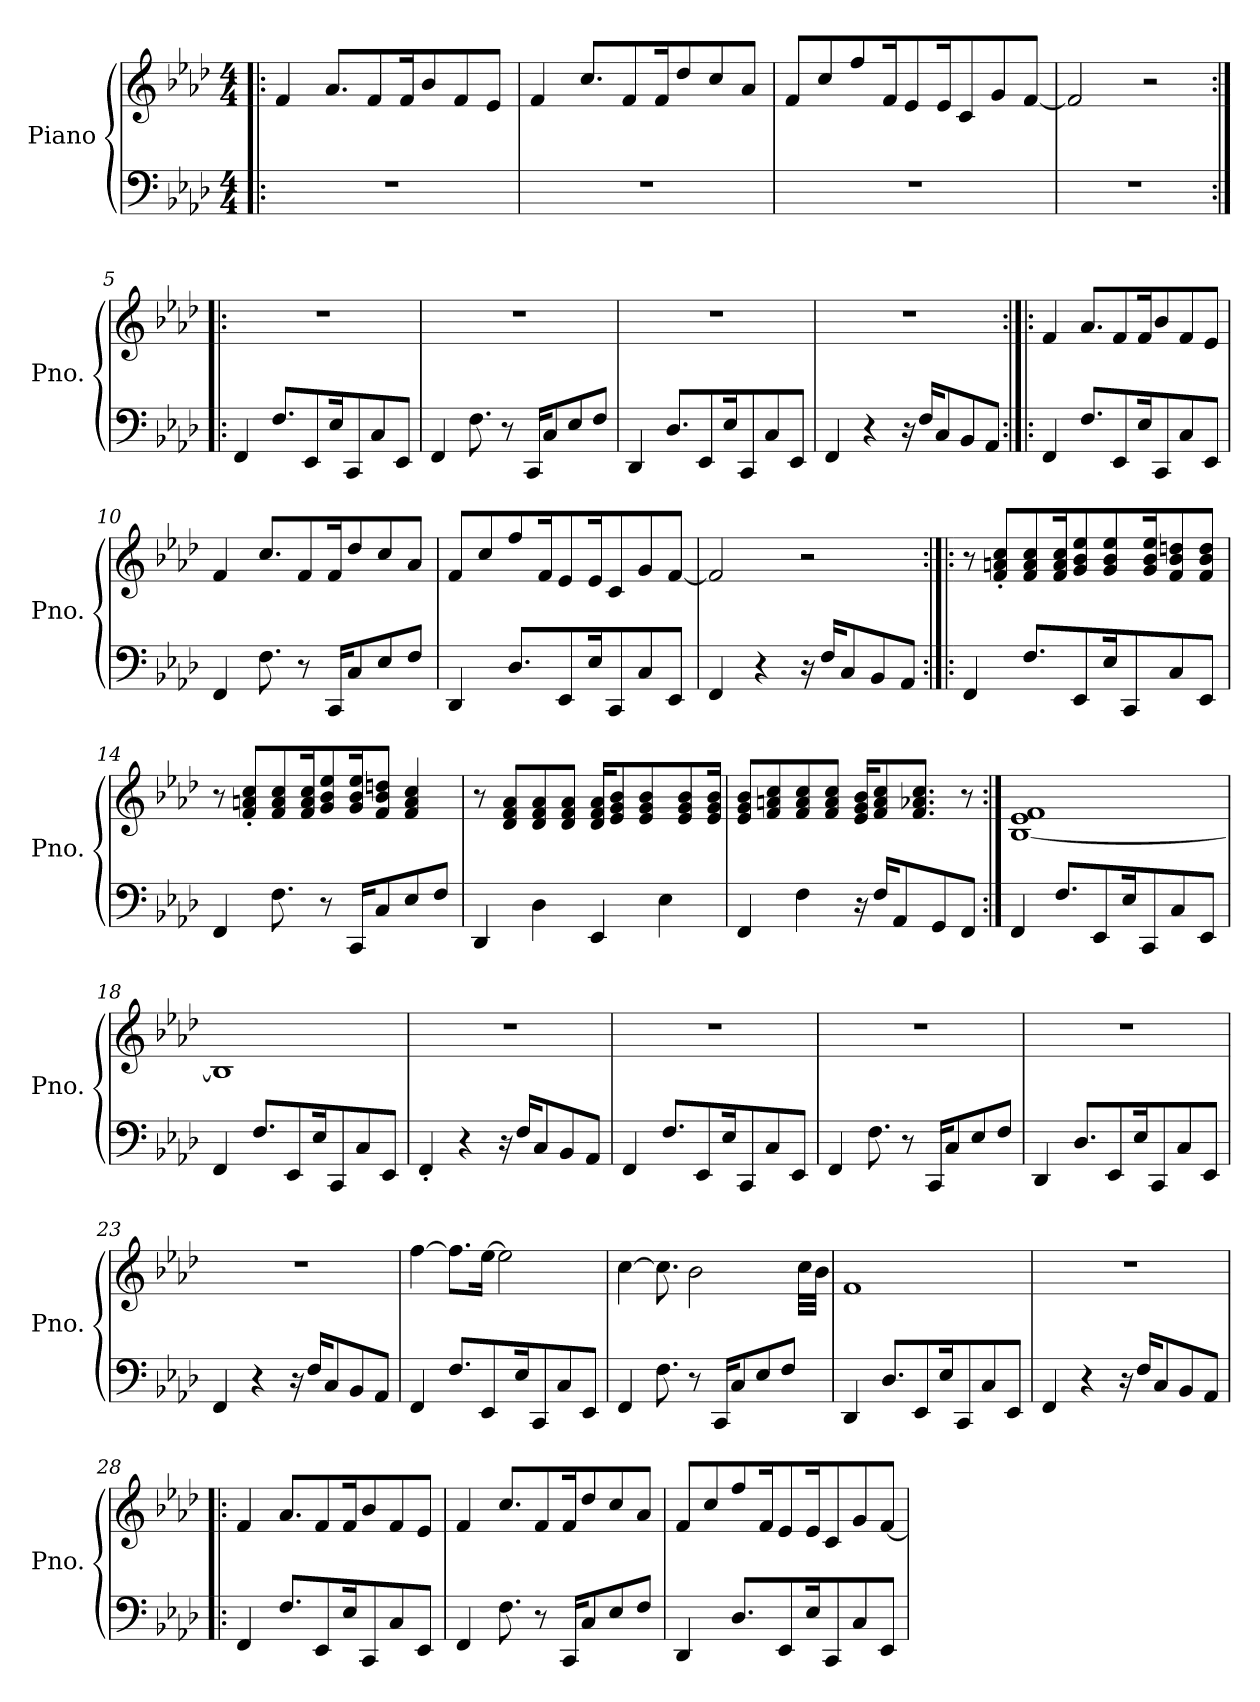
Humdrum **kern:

**kern	**kern
*part1	*part1
*staff2	*staff1
*I"Piano	*
*I'Pno.	*
*clefF4	*clefG2
*k[b-e-a-d-]	*k[b-e-a-d-]
*A-:	*A-:
*M4/4	*M4/4
=1!|:	=1!|:
1r	4f/
.	8.a-/L
.	8f/
.	16f/K
.	8b-/
.	8f/
.	8e-/J
=2	=2
1r	4f/
.	8.cc/L
.	8f/
.	16f/K
.	8dd-/
.	8cc/
.	8a-/J
=3	=3
1r	8f/L
.	8cc/
.	8ff/
.	16f/K
.	8e-/
.	16e-/K
.	8c/
.	8g/
.	[8f/J
=4	=4
1r	2f/]
.	2r
!!LO:LB:g=z
=5:|!|:	=5:|!|:
4FF/	1r
8.F/L	.
8EE-/	.
16E-/K	.
8CC/	.
8C/	.
8EE-/J	.
=6	=6
4FF/	1r
8.F\	.
8r	.
16CC/KL	.
8C/	.
8E-/	.
8F/J	.
=7	=7
4DD-/	1r
8.D-/L	.
8EE-/	.
16E-/K	.
8CC/	.
8C/	.
8EE-/J	.
=8	=8
4FF/	1r
4r	.
16r	.
16F/KL	.
8C/	.
8BB-/	.
8AA-/J	.
!!LO:LB:g=z
=9:|!|:	=9:|!|:
4FF/	4f/
8.F/L	8.a-/L
8EE-/	8f/
16E-/K	16f/K
8CC/	8b-/
8C/	8f/
8EE-/J	8e-/J
=10	=10
4FF/	4f/
8.F\	8.cc/L
8r	8f/
16CC/KL	16f/K
8C/	8dd-/
8E-/	8cc/
8F/J	8a-/J
=11	=11
4DD-/	8f/L
.	8cc/
8.D-/L	8ff/
.	16f/K
8EE-/	8e-/
16E-/K	16e-/K
8CC/	8c/
8C/	8g/
8EE-/J	[8f/J
=12	=12
4FF/	2f/]
4r	.
16r	2r
16F/KL	.
8C/	.
8BB-/	.
8AA-/J	.
!!LO:LB:g=z
=13:|!|:	=13:|!|:
4FF/	8r
.	8f/' 8an/' 8cc/'L
8.F/L	8f/ 8a/ 8cc/
.	16f/ 16a/ 16cc/K
8EE-/	8g/ 8b-/ 8ee-/
16E-/K	8g/ 8b-/ 8ee-/
8CC/	.
.	16g/ 16b-/ 16ee-/K
8C/	8f/ 8b-/ 8ddn/
8EE-/J	8f/ 8b-/ 8dd/J
=14	=14
4FF/	8r
.	8f/' 8an/' 8cc/'L
8.F\	8f/ 8a/ 8cc/
.	16f/ 16a/ 16cc/K
8r	8g/ 8b-/ 8ee-/
16CC/KL	16g/ 16b-/ 16ee-/K
8C/	8f/ 8b-/ 8ddn/J
8E-/	4f/ 4a/ 4cc/
8F/J	.
!!LO:LB:g=z
=15	=15
4DD-/	8r
.	8d-/ 8f/ 8a-/L
4D-\	8d-/ 8f/ 8a-/
.	8d-/ 8f/ 8a-/J
4EE-/	16d-/ 16f/ 16a-/KL
.	8e-/ 8g/ 8b-/
.	8e-/ 8g/ 8b-/
4E-\	.
.	8e-/ 8g/ 8b-/
.	16e-/ 16g/ 16b-/Jk
=16	=16
4FF/	8e-/ 8g/ 8b-/L
.	8f/ 8an/ 8cc/
4F\	8f/ 8a/ 8cc/
.	8f/ 8a/ 8cc/J
16r	16e-/ 16g/ 16b-/KL
16F/KL	8f/ 8a/ 8cc/
8AA-/	.
.	8.f/ 8.a-X/ 8.cc/J
8GG/	.
8FF/J	8r
!!LO:PB:g=z
=17:|!	=17:|!
4FF/	[1B- 1e- 1f
8.F/L	.
8EE-/	.
16E-/K	.
8CC/	.
8C/	.
8EE-/J	.
=18	=18
4FF/	1B-]
8.F/L	.
8EE-/	.
16E-/K	.
8CC/	.
8C/	.
8EE-/J	.
=19	=19
4FF'/	1r
4r	.
16r	.
16F/KL	.
8C/	.
8BB-/	.
8AA-/J	.
!!LO:LB:g=z
=20	=20
4FF/	1r
8.F/L	.
8EE-/	.
16E-/K	.
8CC/	.
8C/	.
8EE-/J	.
=21	=21
4FF/	1r
8.F\	.
8r	.
16CC/KL	.
8C/	.
8E-/	.
8F/J	.
=22	=22
4DD-/	1r
8.D-/L	.
8EE-/	.
16E-/K	.
8CC/	.
8C/	.
8EE-/J	.
=23	=23
4FF/	1r
4r	.
16r	.
16F/KL	.
8C/	.
8BB-/	.
8AA-/J	.
!!LO:LB:g=z
=24	=24
4FF/	[4ff\
8.F/L	8.ff\L]
8EE-/	[16ee-\Jk
.	2ee-\]
16E-/K	.
8CC/	.
8C/	.
8EE-/J	.
=25	=25
4FF/	[4cc\
8.F\	8.cc\]
8r	2b-\
16CC/KL	.
8C/	.
8E-/	.
8F/J	.
.	32cc\LLL
.	32b-\JJJ
=26	=26
4DD-/	1f
8.D-/L	.
8EE-/	.
16E-/K	.
8CC/	.
8C/	.
8EE-/J	.
=27	=27
4FF/	1r
4r	.
16r	.
16F/KL	.
8C/	.
8BB-/	.
8AA-/J	.
!!LO:LB:g=z
=28!|:	=28!|:
4FF/	4f/
8.F/L	8.a-/L
8EE-/	8f/
16E-/K	16f/K
8CC/	8b-/
8C/	8f/
8EE-/J	8e-/J
=29	=29
4FF/	4f/
8.F\	8.cc/L
8r	8f/
16CC/KL	16f/K
8C/	8dd-/
8E-/	8cc/
8F/J	8a-/J
=30	=30
4DD-/	8f/L
.	8cc/
8.D-/L	8ff/
.	16f/K
8EE-/	8e-/
16E-/K	16e-/K
8CC/	8c/
8C/	8g/
8EE-/J	[8f/J
=	=
*-	*-
